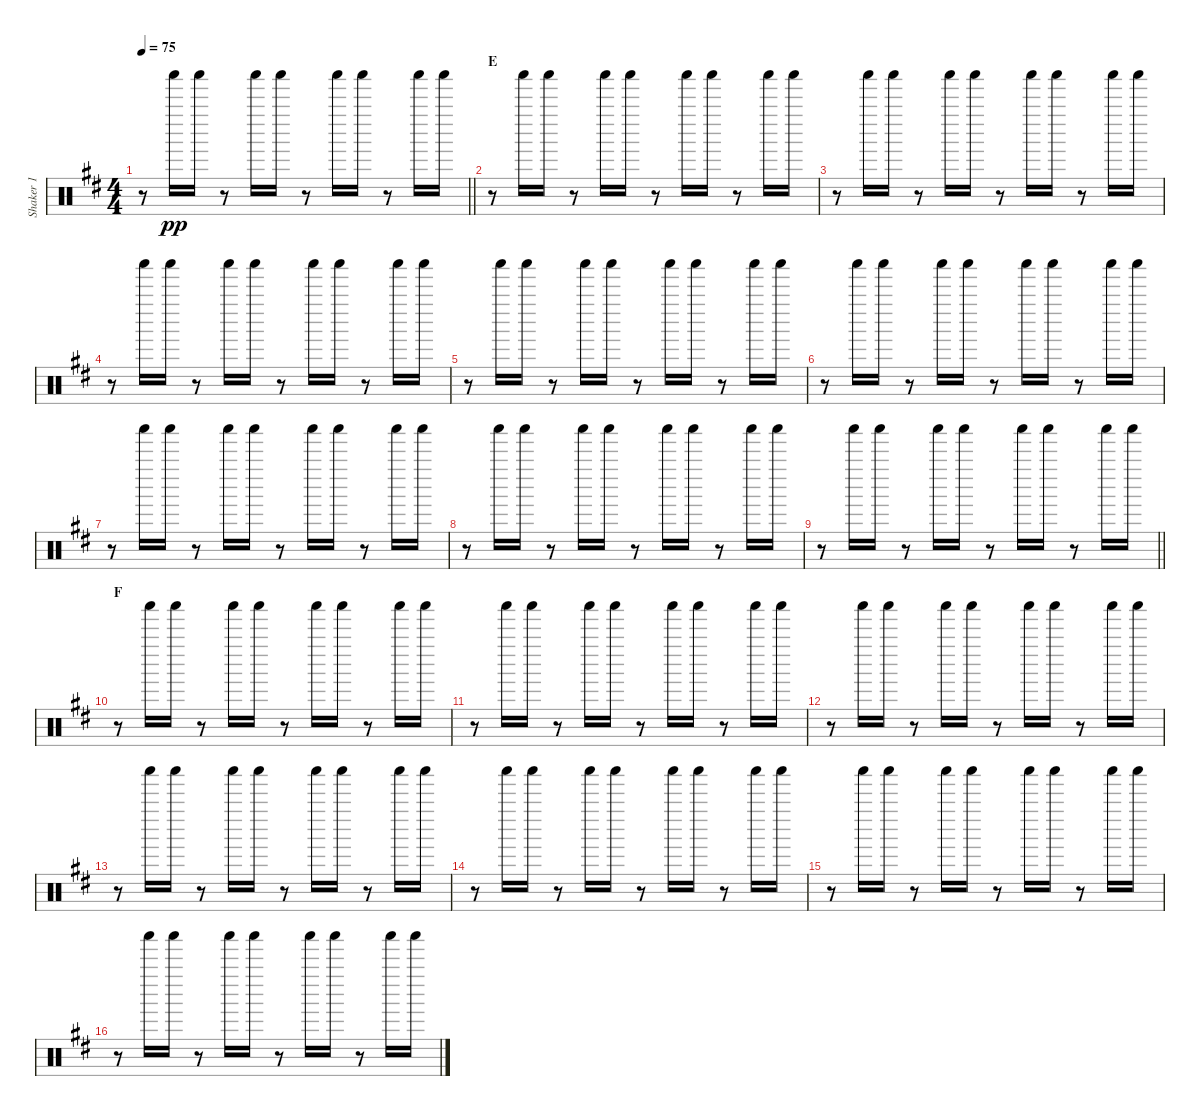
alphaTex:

\track ("Shaker 1" "Shaker 1") {instrument percussion}
\staff {score}
\articulation defaults
\ts (4 4)
\tempo 75
\clef neutral
\barLineRight lightlight
\ks d
r.8{dy pp} "Shaker (hit)".16 "Shaker (hit)".16 r.8 "Shaker (hit)".16 "Shaker (hit)".16 r.8 "Shaker (hit)".16 "Shaker (hit)".16 r.8 "Shaker (hit)".16 "Shaker (hit)".16 |
\section ("" "E")
r.8 "Shaker (hit)".16 "Shaker (hit)".16 r.8 "Shaker (hit)".16 "Shaker (hit)".16 r.8 "Shaker (hit)".16 "Shaker (hit)".16 r.8 "Shaker (hit)".16 "Shaker (hit)".16 |
r.8 "Shaker (hit)".16 "Shaker (hit)".16 r.8 "Shaker (hit)".16 "Shaker (hit)".16 r.8 "Shaker (hit)".16 "Shaker (hit)".16 r.8 "Shaker (hit)".16 "Shaker (hit)".16 |
r.8 "Shaker (hit)".16 "Shaker (hit)".16 r.8 "Shaker (hit)".16 "Shaker (hit)".16 r.8 "Shaker (hit)".16 "Shaker (hit)".16 r.8 "Shaker (hit)".16 "Shaker (hit)".16 |
r.8 "Shaker (hit)".16 "Shaker (hit)".16 r.8 "Shaker (hit)".16 "Shaker (hit)".16 r.8 "Shaker (hit)".16 "Shaker (hit)".16 r.8 "Shaker (hit)".16 "Shaker (hit)".16 |
r.8 "Shaker (hit)".16 "Shaker (hit)".16 r.8 "Shaker (hit)".16 "Shaker (hit)".16 r.8 "Shaker (hit)".16 "Shaker (hit)".16 r.8 "Shaker (hit)".16 "Shaker (hit)".16 |
r.8 "Shaker (hit)".16 "Shaker (hit)".16 r.8 "Shaker (hit)".16 "Shaker (hit)".16 r.8 "Shaker (hit)".16 "Shaker (hit)".16 r.8 "Shaker (hit)".16 "Shaker (hit)".16 |
r.8 "Shaker (hit)".16 "Shaker (hit)".16 r.8 "Shaker (hit)".16 "Shaker (hit)".16 r.8 "Shaker (hit)".16 "Shaker (hit)".16 r.8 "Shaker (hit)".16 "Shaker (hit)".16 |
\barLineRight lightlight
r.8 "Shaker (hit)".16 "Shaker (hit)".16 r.8 "Shaker (hit)".16 "Shaker (hit)".16 r.8 "Shaker (hit)".16 "Shaker (hit)".16 r.8 "Shaker (hit)".16 "Shaker (hit)".16 |
\section ("" "F")
r.8 "Shaker (hit)".16 "Shaker (hit)".16 r.8 "Shaker (hit)".16 "Shaker (hit)".16 r.8 "Shaker (hit)".16 "Shaker (hit)".16 r.8 "Shaker (hit)".16 "Shaker (hit)".16 |
r.8 "Shaker (hit)".16 "Shaker (hit)".16 r.8 "Shaker (hit)".16 "Shaker (hit)".16 r.8 "Shaker (hit)".16 "Shaker (hit)".16 r.8 "Shaker (hit)".16 "Shaker (hit)".16 |
r.8 "Shaker (hit)".16 "Shaker (hit)".16 r.8 "Shaker (hit)".16 "Shaker (hit)".16 r.8 "Shaker (hit)".16 "Shaker (hit)".16 r.8 "Shaker (hit)".16 "Shaker (hit)".16 |
r.8 "Shaker (hit)".16 "Shaker (hit)".16 r.8 "Shaker (hit)".16 "Shaker (hit)".16 r.8 "Shaker (hit)".16 "Shaker (hit)".16 r.8 "Shaker (hit)".16 "Shaker (hit)".16 |
r.8 "Shaker (hit)".16 "Shaker (hit)".16 r.8 "Shaker (hit)".16 "Shaker (hit)".16 r.8 "Shaker (hit)".16 "Shaker (hit)".16 r.8 "Shaker (hit)".16 "Shaker (hit)".16 |
r.8 "Shaker (hit)".16 "Shaker (hit)".16 r.8 "Shaker (hit)".16 "Shaker (hit)".16 r.8 "Shaker (hit)".16 "Shaker (hit)".16 r.8 "Shaker (hit)".16 "Shaker (hit)".16 |
r.8 "Shaker (hit)".16 "Shaker (hit)".16 r.8 "Shaker (hit)".16 "Shaker (hit)".16 r.8 "Shaker (hit)".16 "Shaker (hit)".16 r.8 "Shaker (hit)".16 "Shaker (hit)".16
